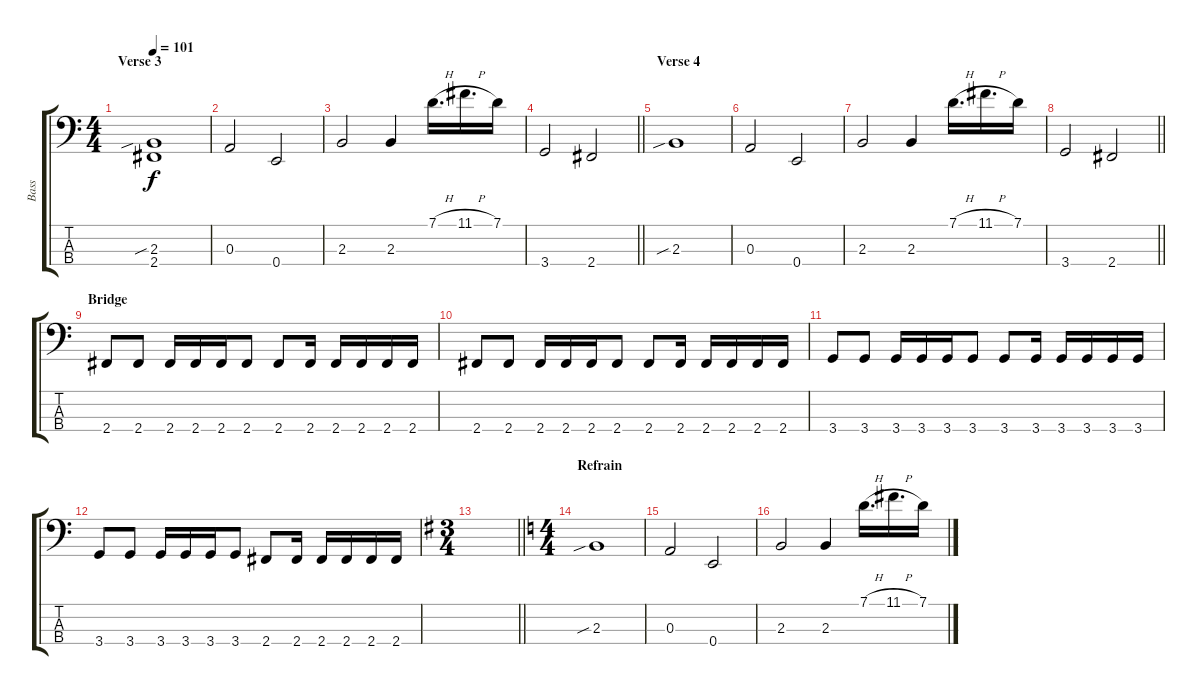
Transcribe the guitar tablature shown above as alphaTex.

\track ("Bass" "Bass") {instrument electricbassfinger}
\staff {score tabs}
\tuning (G2 D2 A1 E1) {hide}
\ts (4 4)
\section ("" "Verse 3")
\tempo 101
\clef f4
\ks c
(2.3{sib} 2.4{t}).1{dy f} |
0.3.2 0.4.2 |
2.3.2 2.3.4 7.1{h}.16{d} 11.1{h}.16{d} 7.1.16 |
\barLineRight lightlight
3.4.2 2.4.2 |
\section ("" "Verse 4")
2.3{sib}.1 |
0.3.2 0.4.2 |
2.3.2 2.3.4 7.1{h}.16{d} 11.1{h}.16{d} 7.1.16 |
\barLineRight lightlight
3.4.2 2.4.2 |
\section ("" "Bridge")
2.4.8 2.4.8 2.4.16 2.4.16 2.4.16 2.4.8 2.4.8 2.4.16 2.4.16 2.4.16 2.4.16 2.4.16 |
2.4.8 2.4.8 2.4.16 2.4.16 2.4.16 2.4.8 2.4.8 2.4.16 2.4.16 2.4.16 2.4.16 2.4.16 |
3.4.8 3.4.8 3.4.16 3.4.16 3.4.16 3.4.8 3.4.8 3.4.16 3.4.16 3.4.16 3.4.16 3.4.16 |
3.4.8 3.4.8 3.4.16 3.4.16 3.4.16 3.4.8 2.4.8 2.4.16 2.4.16 2.4.16 2.4.16 2.4.16 |
\ts (3 4)
\barLineRight lightlight
\ks g
|
\ts (4 4)
\section ("" "Refrain")
\ks c
2.3{sib}.1 |
0.3.2 0.4.2 |
2.3.2 2.3.4 7.1{h}.16{d} 11.1{h}.16{d} 7.1.16
